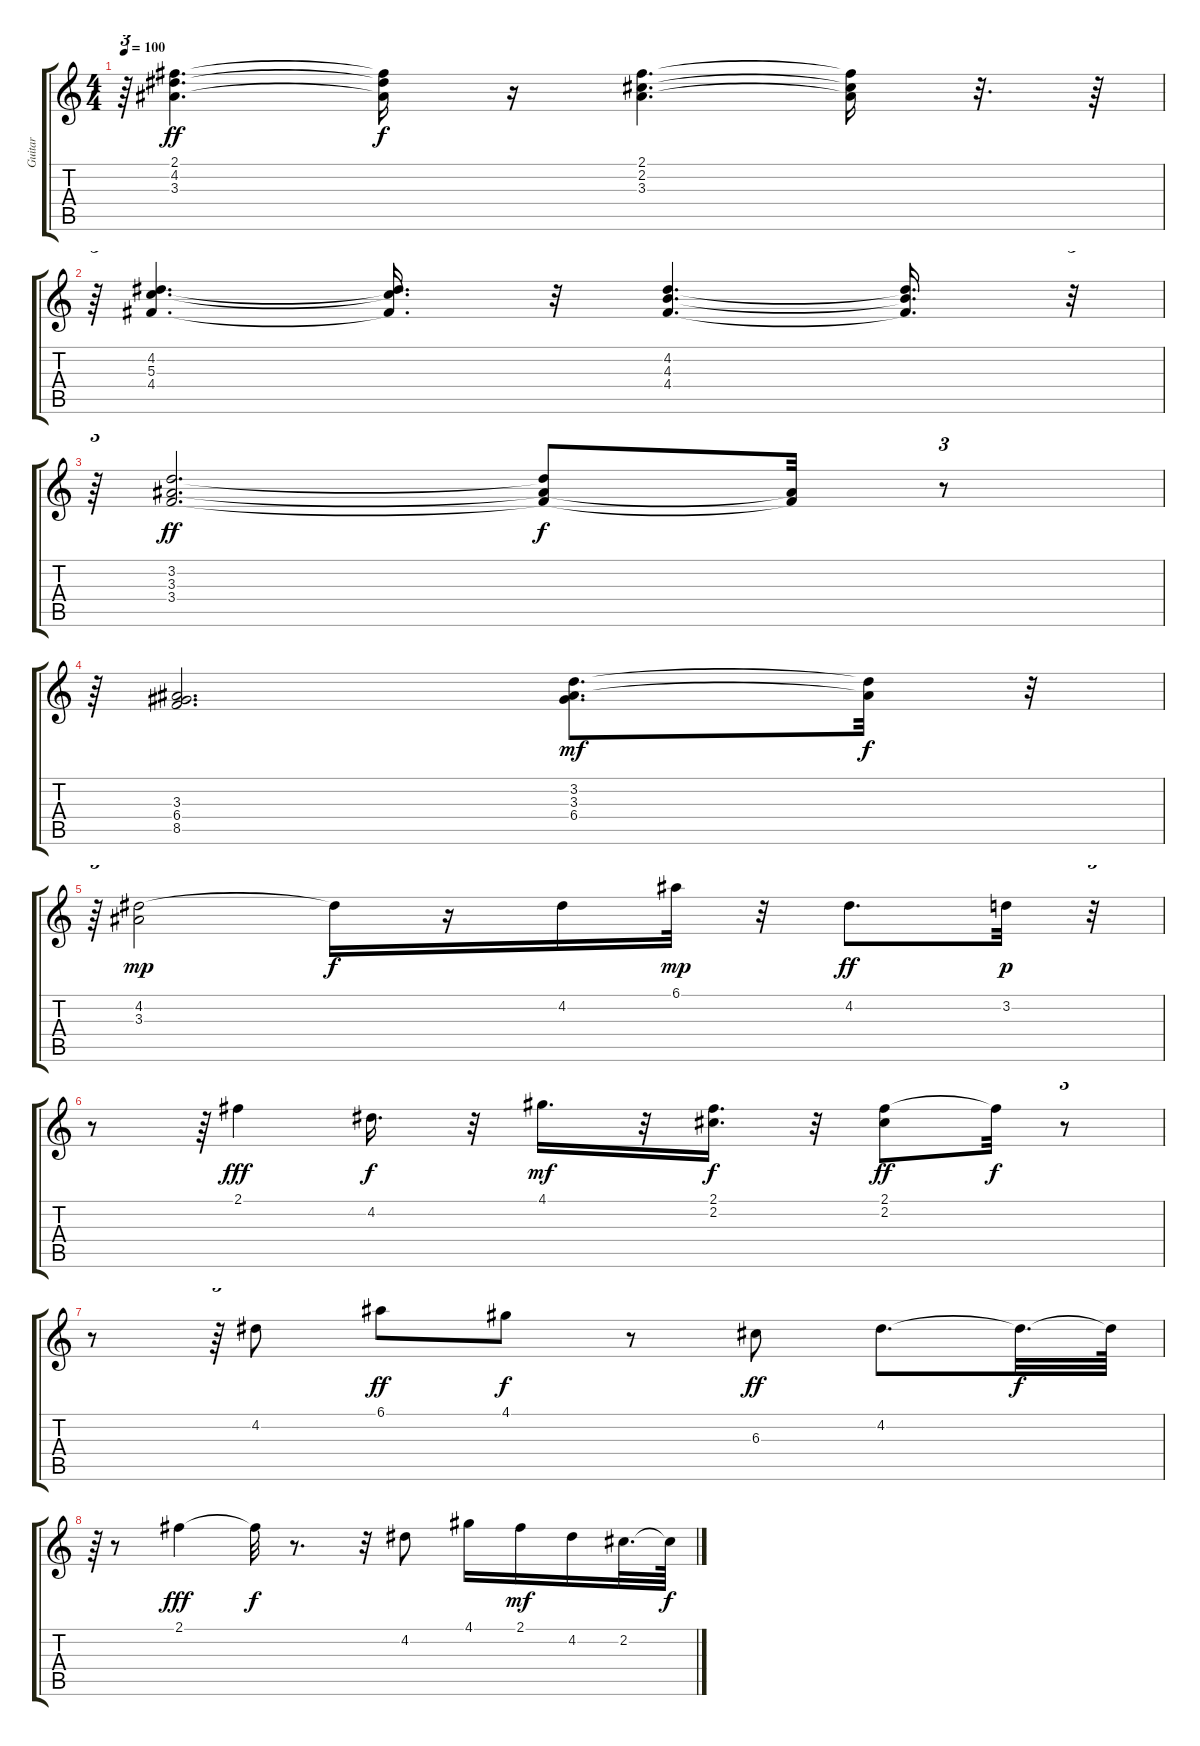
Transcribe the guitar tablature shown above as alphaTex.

\track ("Guitar" "Guitar") {instrument electricguitarmuted}
\staff {score tabs}
\tuning (E4 B3 G3 D3 A2 E2) {hide}
\ts (4 4)
\tempo 100
\clef g2
\ks c
r.64{tu (3 2) dy f} (2.1 4.2 3.3).4{d dy ff} (2.1{t} 4.2{t} 3.3{t}).16{dy f} r.16 (2.1 2.2 3.3).4{d} (2.1{t} 2.2{t} 3.3{t}).16 r.32{d} r.64 |
r.64{tu (3 2)} (4.2 5.3 4.4).4{d} (4.2{t} 5.3{t} 4.4{t}).16{d} r.32 (4.2 4.3 4.4).4{d} (4.2{t} 4.3{t} 4.4{t}).16{d} r.32{tu (3 2)} |
r.64{tu (3 2)} (3.2 3.3 3.4).2{d dy ff} (3.2{t} 3.3{t} 3.4{t}).8{dy f} (3.3{t} 3.4{t}).32 r.8{tu (3 2)} |
r.64{tu (3 2)} (3.3 6.4 8.5).2{d} (3.2 3.3 6.4).8{d dy mf} (3.2{t} 3.3{t}).32{dy f} r.32{tu (3 2)} |
r.64{tu (3 2)} (4.2 3.3).2{dy mp} 4.2{t}.16{dy f} r.16 4.2.16 6.1.32{dy mp} r.32 4.2.8{d dy ff} 3.2.32{dy p} r.32{tu (3 2)} |
r.8 r.64{tu (3 2)} 2.1.4{dy fff} 4.2.16{d dy f} r.32 4.1.16{d dy mf} r.32 (2.1 2.2).16{d dy f} r.32 (2.1 2.2).8{dy ff} 2.1{t}.32{dy f} r.8{tu (3 2)} |
r.8 r.64{tu (3 2)} 4.2.8 6.1.8{dy ff} 4.1.8{dy f} r.8 6.3.8{dy ff} 4.2.8{d} 4.2{t}.32{d dy f} 4.2{t}.64 |
r.64{tu (3 2)} r.8 2.1.4{dy fff} 2.1{t}.32{dy f} r.8{d} r.32 4.2.8 4.1.16 2.1.16{dy mf} 4.2.16 2.2.32{d} 2.2{t}.64{dy f}
